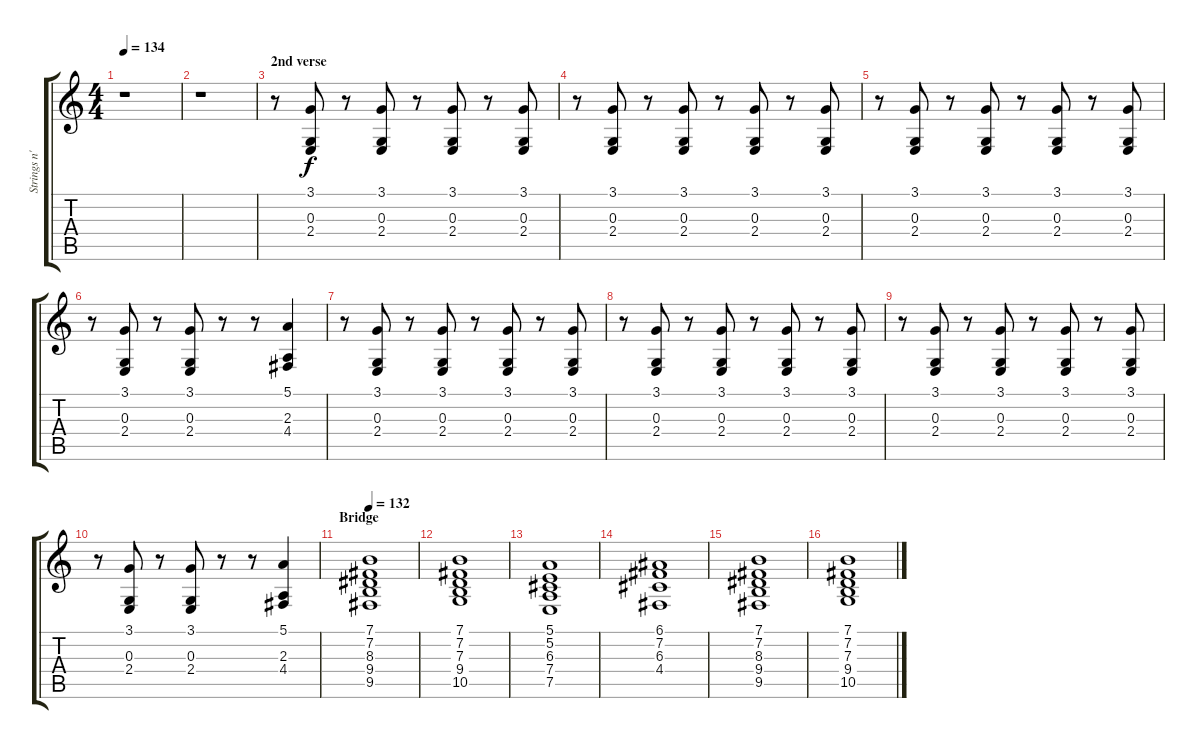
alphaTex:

\track ("Strings n' choirs" "Strings n'") {instrument stringensemble1}
\staff {score tabs}
\tuning (E4 B3 G3 D3 A2 E2) {hide}
\ts (4 4)
\tempo 134
\clef g2
\ks c
r.1{dy f} |
r.1 |
\section ("" "2nd verse")
r.8 (3.1 0.3 2.4).8 r.8 (3.1 0.3 2.4).8 r.8 (3.1 0.3 2.4).8 r.8 (3.1 0.3 2.4).8 |
r.8 (3.1 0.3 2.4).8 r.8 (3.1 0.3 2.4).8 r.8 (3.1 0.3 2.4).8 r.8 (3.1 0.3 2.4).8 |
r.8 (3.1 0.3 2.4).8 r.8 (3.1 0.3 2.4).8 r.8 (3.1 0.3 2.4).8 r.8 (3.1 0.3 2.4).8 |
r.8 (3.1 0.3 2.4).8 r.8 (3.1 0.3 2.4).8 r.8 r.8 (5.1 2.3 4.4).4 |
r.8 (3.1 0.3 2.4).8 r.8 (3.1 0.3 2.4).8 r.8 (3.1 0.3 2.4).8 r.8 (3.1 0.3 2.4).8 |
r.8 (3.1 0.3 2.4).8 r.8 (3.1 0.3 2.4).8 r.8 (3.1 0.3 2.4).8 r.8 (3.1 0.3 2.4).8 |
r.8 (3.1 0.3 2.4).8 r.8 (3.1 0.3 2.4).8 r.8 (3.1 0.3 2.4).8 r.8 (3.1 0.3 2.4).8 |
r.8 (3.1 0.3 2.4).8 r.8 (3.1 0.3 2.4).8 r.8 r.8 (5.1 2.3 4.4).4 |
\section ("" "Bridge")
\tempo 132
(7.1 7.2 8.3 9.4 9.5).1{volume 6 instrument choiraahs} |
(7.1 7.2 7.3 9.4 10.5).1 |
(5.1 5.2 6.3 7.4 7.5).1 |
(6.1 7.2 6.3 4.4).1 |
(7.1 7.2 8.3 9.4 9.5).1 |
(7.1 7.2 7.3 9.4 10.5).1
